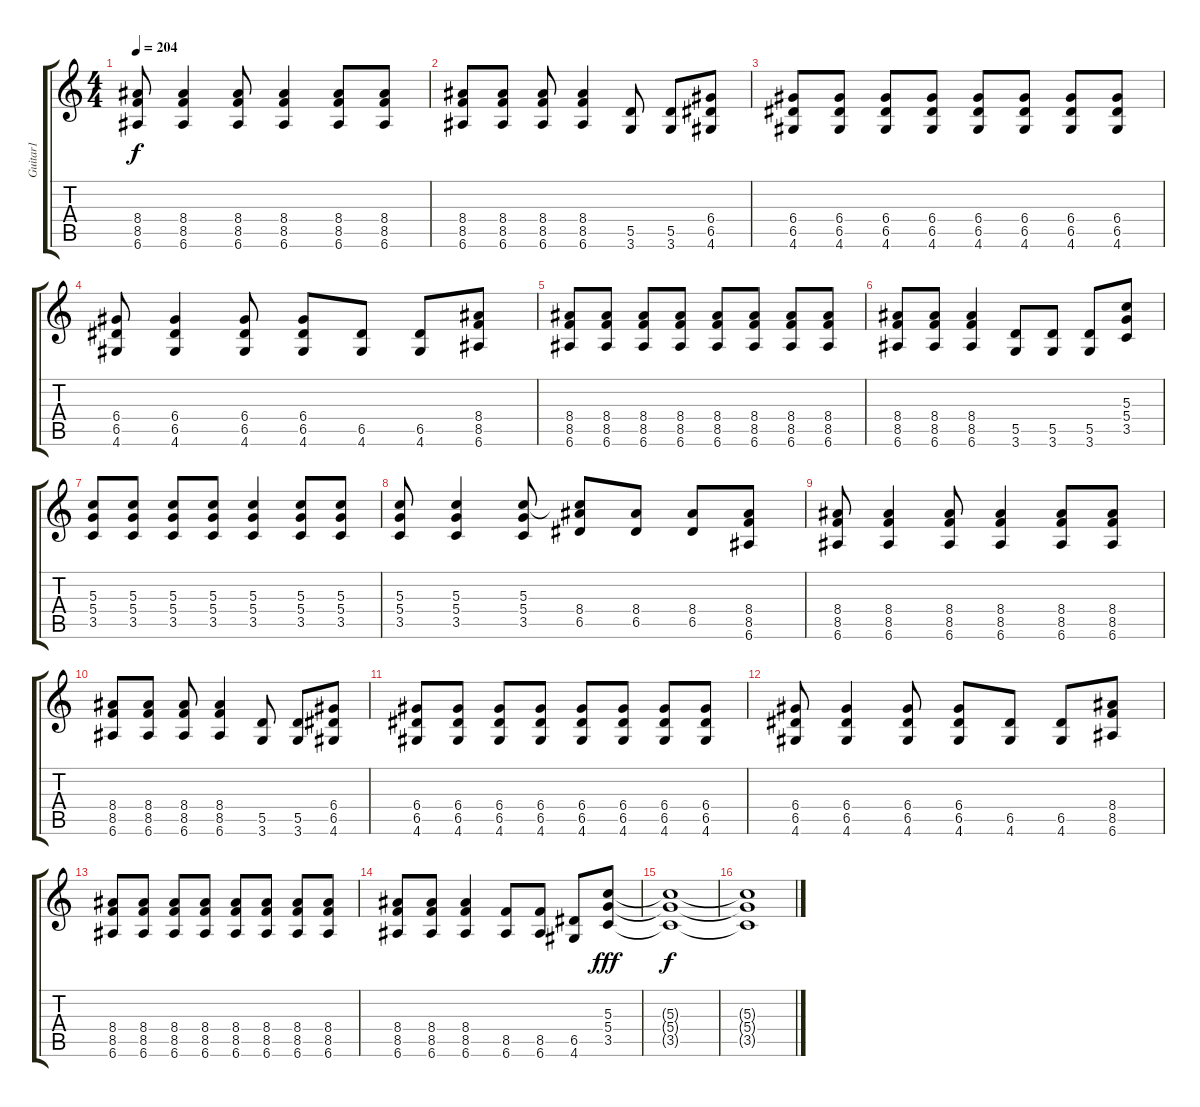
\track ("Guitar1" "Guitar1") {instrument overdrivenguitar}
\staff {score tabs}
\tuning (E4 B3 G3 D3 A2 E2) {hide}
\ts (4 4)
\tempo 204
\clef g2
\ks c
(8.4 8.5 6.6).8{dy f} (8.4 8.5 6.6).4 (8.4 8.5 6.6).8 (8.4 8.5 6.6).4 (8.4 8.5 6.6).8 (8.4 8.5 6.6).8 |
(8.4 8.5 6.6).8 (8.4 8.5 6.6).8 (8.4 8.5 6.6).8 (8.4 8.5 6.6).4 (5.5 3.6).8 (5.5 3.6).8 (6.4 6.5 4.6).8 |
(6.4 6.5 4.6).8 (6.4 6.5 4.6).8 (6.4 6.5 4.6).8 (6.4 6.5 4.6).8 (6.4 6.5 4.6).8 (6.4 6.5 4.6).8 (6.4 6.5 4.6).8 (6.4 6.5 4.6).8 |
(6.4 6.5 4.6).8 (6.4 6.5 4.6).4 (6.4 6.5 4.6).8 (6.4 6.5 4.6).8 (6.5 4.6).8 (6.5 4.6).8 (8.4 8.5 6.6).8 |
(8.4 8.5 6.6).8 (8.4 8.5 6.6).8 (8.4 8.5 6.6).8 (8.4 8.5 6.6).8 (8.4 8.5 6.6).8 (8.4 8.5 6.6).8 (8.4 8.5 6.6).8 (8.4 8.5 6.6).8 |
(8.4 8.5 6.6).8 (8.4 8.5 6.6).8 (8.4 8.5 6.6).4 (5.5 3.6).8 (5.5 3.6).8 (5.5 3.6).8 (5.3 5.4 3.5).8 |
(5.3 5.4 3.5).8 (5.3 5.4 3.5).8 (5.3 5.4 3.5).8 (5.3 5.4 3.5).8 (5.3 5.4 3.5).4 (5.3 5.4 3.5).8 (5.3 5.4 3.5).8 |
(5.3 5.4 3.5).8 (5.3 5.4 3.5).4 (5.3 5.4 3.5).8 (5.3{t} 8.4 6.5).8 (8.4 6.5).8 (8.4 6.5).8 (8.4 8.5 6.6).8 |
(8.4 8.5 6.6).8 (8.4 8.5 6.6).4 (8.4 8.5 6.6).8 (8.4 8.5 6.6).4 (8.4 8.5 6.6).8 (8.4 8.5 6.6).8 |
(8.4 8.5 6.6).8 (8.4 8.5 6.6).8 (8.4 8.5 6.6).8 (8.4 8.5 6.6).4 (5.5 3.6).8 (5.5 3.6).8 (6.4 6.5 4.6).8 |
(6.4 6.5 4.6).8 (6.4 6.5 4.6).8 (6.4 6.5 4.6).8 (6.4 6.5 4.6).8 (6.4 6.5 4.6).8 (6.4 6.5 4.6).8 (6.4 6.5 4.6).8 (6.4 6.5 4.6).8 |
(6.4 6.5 4.6).8 (6.4 6.5 4.6).4 (6.4 6.5 4.6).8 (6.4 6.5 4.6).8 (6.5 4.6).8 (6.5 4.6).8 (8.4 8.5 6.6).8 |
(8.4 8.5 6.6).8 (8.4 8.5 6.6).8 (8.4 8.5 6.6).8 (8.4 8.5 6.6).8 (8.4 8.5 6.6).8 (8.4 8.5 6.6).8 (8.4 8.5 6.6).8 (8.4 8.5 6.6).8 |
(8.4 8.5 6.6).8 (8.4 8.5 6.6).8 (8.4 8.5 6.6).4 (8.5 6.6).8 (8.5 6.6).8 (6.5 4.6).8 (5.3 5.4 3.5).8{dy fff} |
(5.3{t} 5.4{t} 3.5{t}).1{dy f} |
(5.3{t} 5.4{t} 3.5{t}).1
